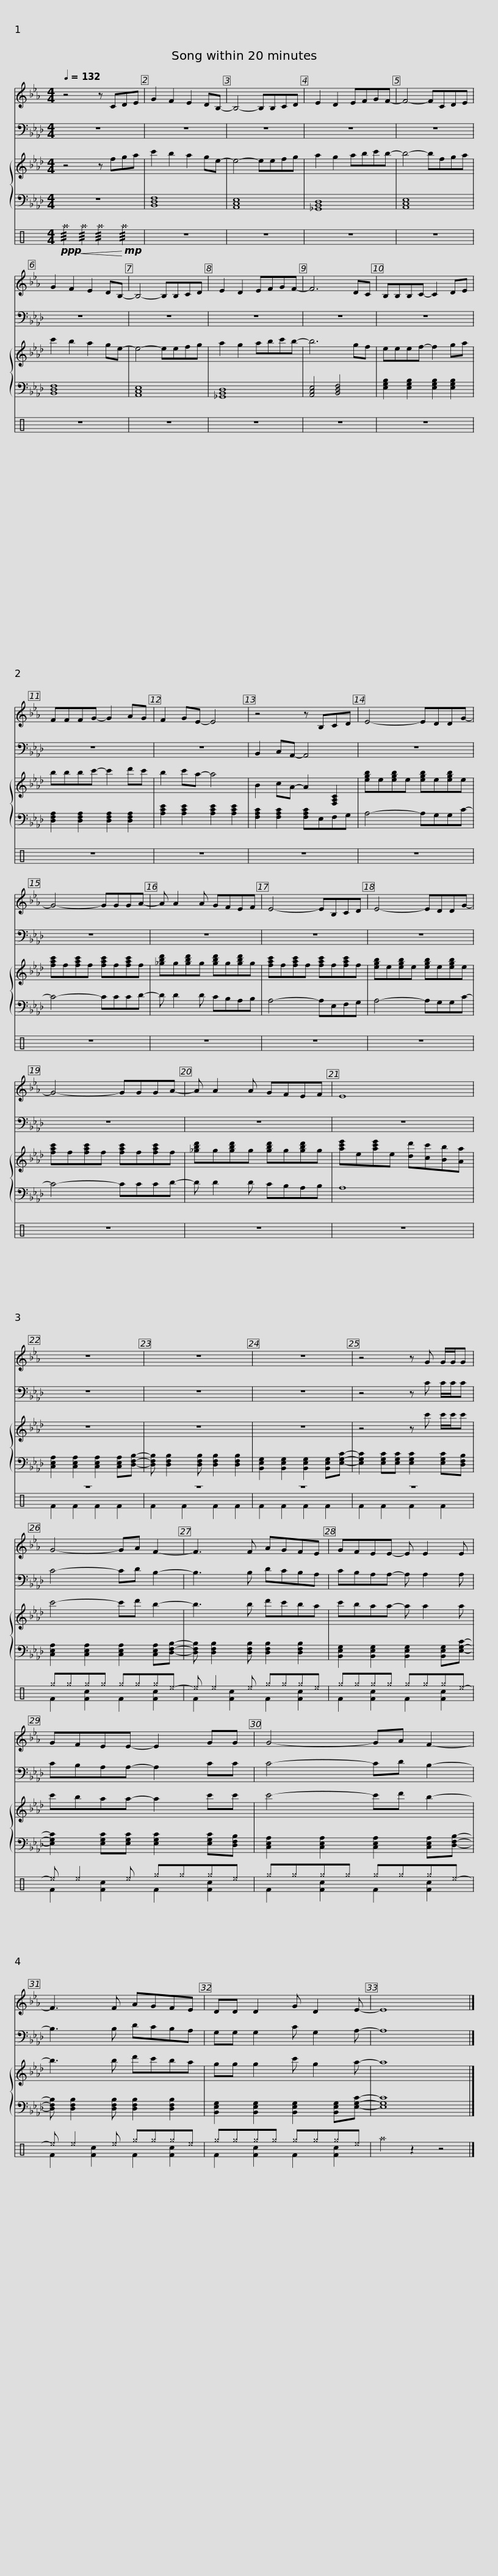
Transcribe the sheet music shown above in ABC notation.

X:1
%%score 1 2 { 3 | 4 } ( 5 6 )
L:1/8
Q:1/4=132
M:4/4
I:linebreak $
K:Ab
V:1 treble transpose=-7
V:2 bass
V:3 treble
V:4 bass
V:5 perc
K:none
V:6 perc
K:none
V:1
[K:Eb] z4 z CDE | G2 F2 E2 DB,- | B,4- B,B,CD | E2 D2 EFGF- | F4- FCDE |$ %5
 G2 F2 E2 DB,- | B,4- B,B,CD | E2 D2 EFGF- | F6 DC | B,B,B,C- C2 DE |$ %10
 FFFG- G2 AG | F2 GE- E4 | z4 z B,CD | E4- EDDG- |$ G4- GGGA- | %15
 A A2 A GFEF | E4- EB,CD | E4- EDDG- |$ G4- GGGA- | A A2 A GFEF | %20
 E8 | z8 | z8 |$ z8 | z4 z G G/G/G | %25
 G4- GA F2- | F3 F AGFE |$ GFEE- E E2 E | GFEE- E2 GG | G4- GA F2- | %30
 F3 F AGFE |$ DD D2 G D2 E- | E8 |] %33
V:2
 z8 | z8 | z8 | z8 | z8 |$ %5
 z8 | z8 | z8 | z8 | z8 |$ %10
 z8 | z8 | B,,2 C,A,,- A,,4 | z8 |$ z8 | %15
 z8 | z8 | z8 |$ z8 | z8 | %20
 z8 | z8 | z8 |$ z8 | z4 z C C/C/C | %25
 C4- CD B,2- | B,3 B, DCB,A, |$ CB,A,A,- A, A,2 A, | CB,A,A,- A,2 CC | C4- CD B,2- | %30
 B,3 B, DCB,A, |$ G,G, G,2 C G,2 A,- | A,8 |] %33
V:3
 z4 z fga | c'2 b2 a2 ge- | e4- eefg | a2 g2 abc'b- | b4- bfga |$ %5
 c'2 b2 a2 ge- | e4- eefg | a2 g2 abc'b- | b6 gf | eeef- f2 ga |$ %10
 bbbc'- c'2 d'c' | b2 c'a- a4 | B2 cA- A2 [F,A,C]2 | [egb]e[egb]e [egb]e[egb]e |$ [fac']f[fac']f [fac']f[fac']f | %15
 [_gbd']g[gbd']g [gbd']g[gbd']g | [fac']f[fac']f [fac']f[fac']f | [egb]e[egb]e [egb]e[egb]e |$ [fac']f[fac']f [fac']f[fac']f | [_gbd']g[gbd']g [gbd']g[gbd']g | %20
 [ac'e']e[ac'e']e [dd'][cc'][Bb][Aa] | z8 | z8 |$ z8 | z4 z c' c'/c'/c' | %25
 c'4- c'd' b2- | b3 b d'c'ba |$ c'baa- a a2 a | c'baa- a2 c'c' | c'4- c'd' b2- | %30
 b3 b d'c'ba |$ gg g2 c' g2 a- | a8 |] %33
V:4
 z8 | [B,,D,F,]8 | [A,,C,E,]8 | [_G,,B,,D,]8 | [A,,C,E,]8 |$ %5
 [B,,D,F,]8 | [A,,C,E,]8 | [_G,,B,,D,]8 | [A,,C,E,]4 [B,,D,F,]4 | [E,G,B,]2 [E,G,B,]2 [E,G,B,]2 [E,G,B,]2 |$ %10
 [D,F,A,]2 [D,F,A,]2 [D,F,A,]2 [D,F,A,]2 | [A,CE]2 [A,CE]2 [A,CE]2 [A,CE]2 | [F,A,C]2 [F,A,C]2 [F,A,C]E,F,G, | A,4- A,G,G,C- |$ C4- CCCD- | %15
 D D2 D CB,A,B, | A,4- A,E,F,G, | A,4- A,G,G,C- |$ C4- CCCD- | D D2 D CB,A,B, | %20
 A,8 | [C,E,A,]2 [C,E,A,]2 [C,E,A,]2 [C,E,A,][D,F,B,]- | [D,F,B,] [D,F,B,]2 [D,F,B,] [D,F,B,]2 [D,F,B,]2 |$ [B,,E,G,]2 [B,,E,G,]2 [B,,E,G,]2 [B,,E,G,][E,G,C]- | [E,G,C]2 [E,G,C][E,G,C] [E,G,C]2 [E,G,C][D,F,B,] | %25
 [C,E,A,]2 [C,E,A,]2 [C,E,A,]2 [C,E,A,][D,F,B,]- | [D,F,B,] [D,F,B,]2 [D,F,B,] [D,F,B,]2 [D,F,B,]2 |$ [B,,E,G,]2 [B,,E,G,]2 [B,,E,G,]2 [B,,E,G,][E,G,C]- | [E,G,C]2 [E,G,C][E,G,C] [E,G,C]2 [E,G,C][D,F,B,] | [C,E,A,]2 [C,E,A,]2 [C,E,A,]2 [C,E,A,][D,F,B,]- | %30
 [D,F,B,] [D,F,B,]2 [D,F,B,] [D,F,B,]2 [D,F,B,]2 |$ [B,,E,G,]2 [B,,E,G,]2 [B,,E,G,]2 [B,,E,G,][E,G,C]- | [E,G,C]8 |] %33
V:5
[K:C]!ppp!!<(! !///!^a2 !///!^a2 !///!^a2!<)!!mp! !///!^a2 | z8 | z8 | z8 | z8 |$ %5
 z8 | z8 | z8 | z8 | z8 |$ %10
 z8 | z8 | z8 | z8 |$ z8 | %15
 z8 | z8 | z8 |$ z8 | z8 | %20
 z8 | z8 | z8 |$ z8 | z8 | %25
 ^g^g^g^g ^g^g^g^e- | ^e ^e2 ^e ^g^g^g^e |$ ^g^g^g^g ^g^g^g^e- | ^e ^e2 ^e ^g^g^g^e | ^g^g^g^g ^g^g^g^e- | %30
 ^e ^e2 ^e ^g^g^g^e |$ ^g^g^g^g ^g^g^g^e | ^a2 z2 z4 |] %33
V:6
[K:C] x8 | x8 | x8 | x8 | x8 |$ %5
 x8 | x8 | x8 | x8 | x8 |$ %10
 x8 | x8 | x8 | x8 |$ x8 | %15
 x8 | x8 | x8 |$ x8 | x8 | %20
 x8 | F2 F2 F2 F2 | F2 F2 F2 F2 |$ F2 F2 F2 F2 | F2 F2 F2 F2 | %25
 F2 [Fc]2 F2 [Fc]2 | F2 [Fc]2 F2 [Fc]2 |$ F2 [Fc]2 F2 [Fc]2 | F2 [Fc]2 F2 [Fc]2 | F2 [Fc]2 F2 [Fc]2 | %30
 F2 [Fc]2 F2 [Fc]2 |$ F2 [Fc]2 F2 [Fc]2 | x8 |] %33
